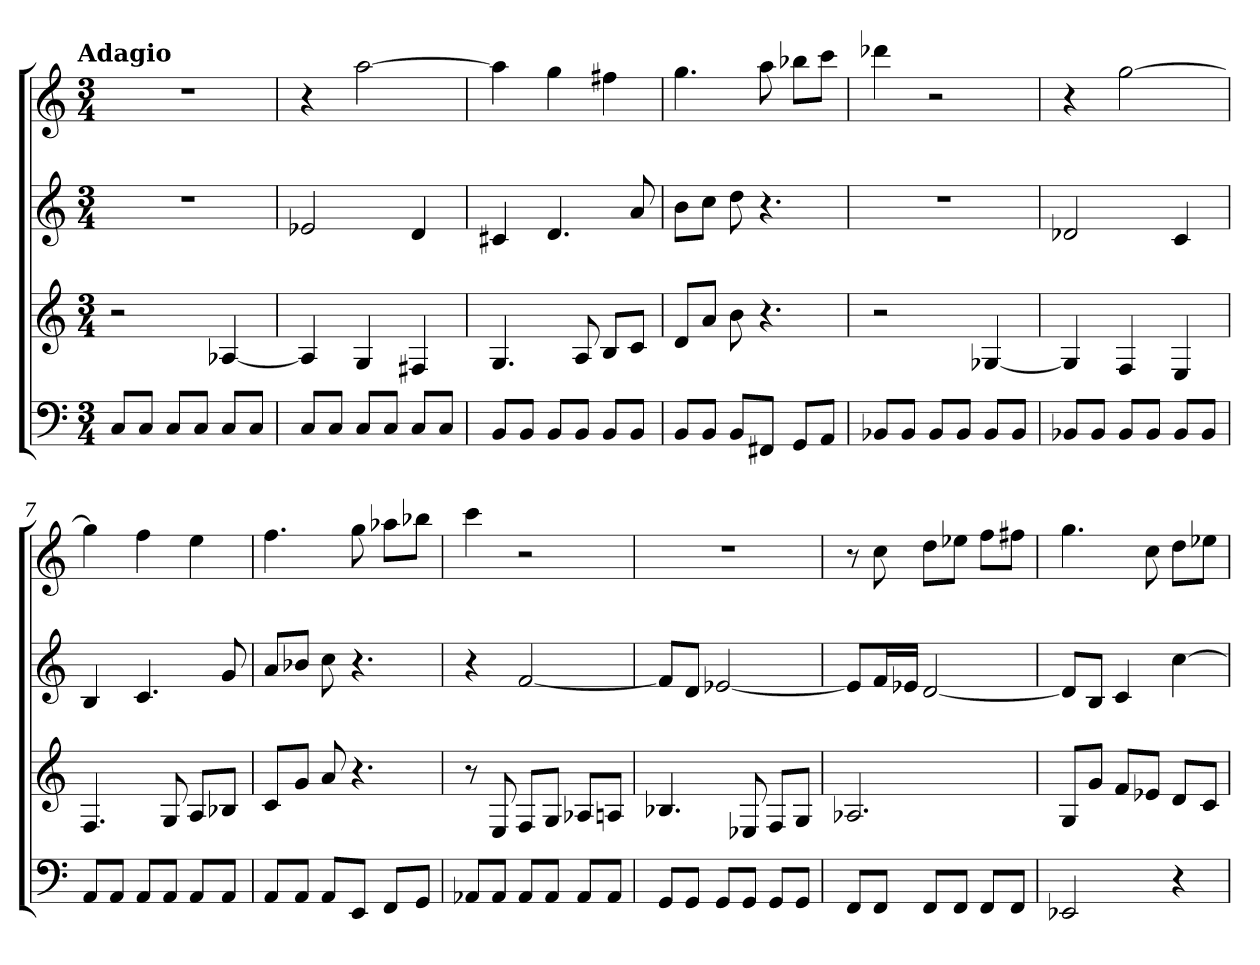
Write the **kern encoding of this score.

**kern	**kern	**kern	**kern
*part4	*part3	*part2	*part1
*staff4	*staff3	*staff2	*staff1
*k[]	*k[]	*k[]	*k[]
*C:	*C:	*C:	*C:
!!LO:TX:omd:t=Adagio
*M3/4	*M3/4	*M3/4	*M3/4
*MM56	*MM56	*MM56	*MM56
=	=	=	=
8CL	2r	2.r	2.r
8CJ	.	.	.
8CL	.	.	.
8CJ	.	.	.
8CL	[4A-X	.	.
8CJ	.	.	.
=2	=2	=2	=2
8CL	4A-]	2e-X	4r
8CJ	.	.	.
8CL	4G	.	[2aa
8CJ	.	.	.
8CL	4F#X	4d	.
8CJ	.	.	.
=3	=3	=3	=3
8BBL	4.G	4c#X	4aa]
8BBJ	.	.	.
8BBL	.	4.d	4gg
8BBJ	8A	.	.
8BBL	8BL	.	4ff#X
8BBJ	8cJ	8a	.
=4	=4	=4	=4
8BBL	8dL	8bL	4.gg
8BBJ	8aJ	8ccJ	.
8BBL	8b	8dd	.
8FF#XJ	4.r	4.r	8aa
8GGL	.	.	8bb-XL
8AAJ	.	.	8cccJ
=5	=5	=5	=5
8BB-XL	2r	2.r	4ddd-X
8BB-J	.	.	.
8BB-L	.	.	2r
8BB-J	.	.	.
8BB-L	[4G-X	.	.
8BB-J	.	.	.
=6	=6	=6	=6
8BB-XL	4G-]	2d-X	4r
8BB-J	.	.	.
8BB-L	4F	.	[2gg
8BB-J	.	.	.
8BB-L	4E	4c	.
8BB-J	.	.	.
=7	=7	=7	=7
8AAL	4.F	4B	4gg]
8AAJ	.	.	.
8AAL	.	4.c	4ff
8AAJ	8G	.	.
8AAL	8AL	.	4ee
8AAJ	8B-XJ	8g	.
=8	=8	=8	=8
8AAL	8cL	8aL	4.ff
8AAJ	8gJ	8b-XJ	.
8AAL	8a	8cc	.
8EEJ	4.r	4.r	8gg
8FFL	.	.	8aa-XL
8GGJ	.	.	8bb-XJ
=9	=9	=9	=9
8AA-XL	8r	4r	4ccc
8AA-J	8E	.	.
8AA-L	8FL	[2f	2r
8AA-J	8GJ	.	.
8AA-L	8A-XL	.	.
8AA-J	8AnJ	.	.
=10	=10	=10	=10
8GGL	4.B-X	8fL]	2.r
8GGJ	.	8dJ	.
8GGL	.	[2e-X	.
8GGJ	8E-X	.	.
8GGL	8FL	.	.
8GGJ	8GJ	.	.
=11	=11	=11	=11
8FFL	2.A-X	8e-L]	8r
8FFJ	.	16fL	8cc
.	.	16e-XJJ	.
8FFL	.	[2d	8ddL
8FFJ	.	.	8ee-XJ
8FFL	.	.	8ffL
8FFJ	.	.	8ff#XJ
=12	=12	=12	=12
2EE-X	8GL	8dL]	4.gg
.	8gJ	8BJ	.
.	8fL	4c	.
.	8e-XJ	.	8cc
4r	8dL	[4cc	8ddL
.	8cJ	.	8ee-XJ
=	=	=	=
*-	*-	*-	*-
